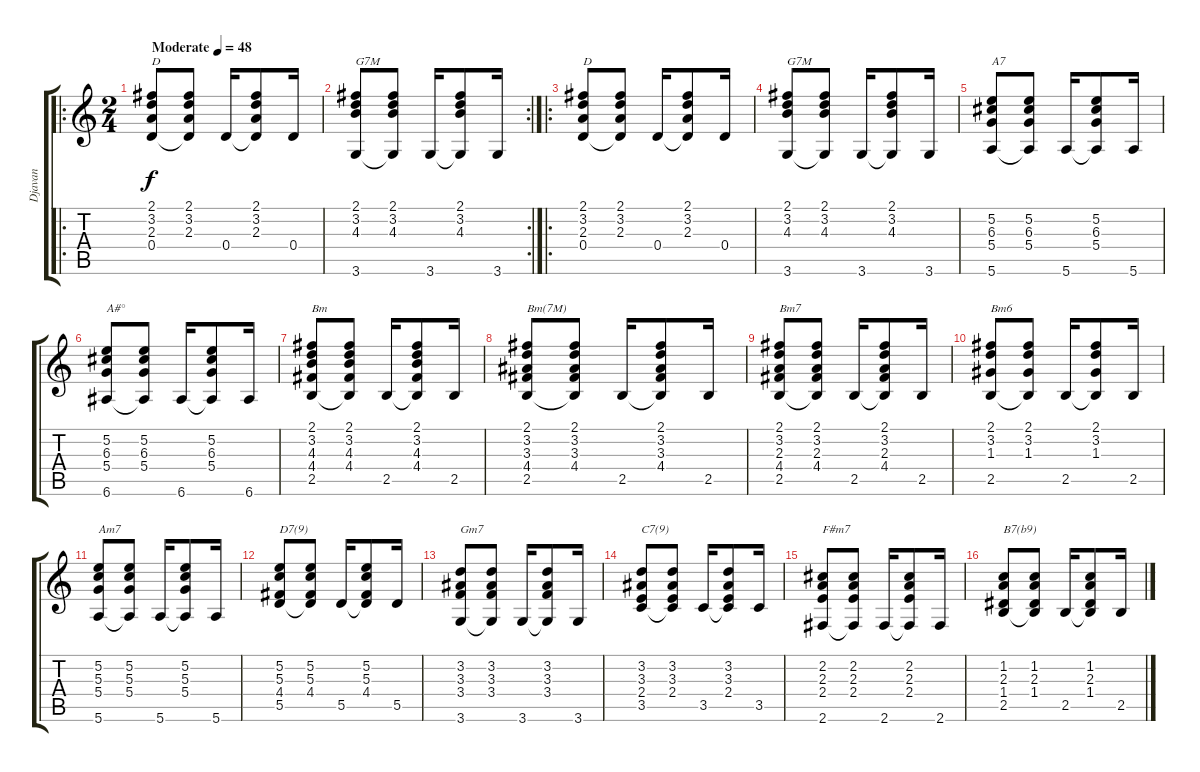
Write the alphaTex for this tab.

\track ("Djavan" "Djavan") {instrument acousticguitarnylon}
\staff {score tabs}
\tuning (E4 B3 G3 D3 A2 E2) {hide}
\ro
\ts (2 4)
\tempo (48 "Moderate")
\clef g2
\ks c
(2.1 3.2 2.3 0.4).8{txt "D" dy f instrument acousticguitarnylon} (2.1 3.2 2.3 0.4{t}).8 0.4.16 (2.1 3.2 2.3 0.4{t}).8 0.4.16 |
\rc 2
(2.1 3.2 4.3 3.6).8{txt "G7M"} (2.1 3.2 4.3 3.6{t}).8 3.6.16 (2.1 3.2 4.3 3.6{t}).8 3.6.16 |
\ro
(2.1 3.2 2.3 0.4).8{txt "D"} (2.1 3.2 2.3 0.4{t}).8 0.4.16 (2.1 3.2 2.3 0.4{t}).8 0.4.16 |
(2.1 3.2 4.3 3.6).8{txt "G7M"} (2.1 3.2 4.3 3.6{t}).8 3.6.16 (2.1 3.2 4.3 3.6{t}).8 3.6.16 |
(5.2 6.3 5.4 5.6).8{txt "A7"} (5.2 6.3 5.4 5.6{t}).8 5.6.16 (5.2 6.3 5.4 5.6{t}).8 5.6.16 |
(5.2 6.3 5.4 6.6).8{txt "A#°"} (5.2 6.3 5.4 6.6{t}).8 6.6.16 (5.2 6.3 5.4 6.6{t}).8 6.6.16 |
(2.1 3.2 4.3 4.4 2.5).8{txt "Bm"} (2.1 3.2 4.3 4.4 2.5{t}).8 2.5.16 (2.1 3.2 4.3 4.4 2.5{t}).8 2.5.16 |
(2.1 3.2 3.3 4.4 2.5).8{txt "Bm(7M)"} (2.1 3.2 3.3 4.4 2.5{t}).8 2.5.16 (2.1 3.2 3.3 4.4 2.5{t}).8 2.5.16 |
(2.1 3.2 2.3 4.4 2.5).8{txt "Bm7"} (2.1 3.2 2.3 4.4 2.5{t}).8 2.5.16 (2.1 3.2 2.3 4.4 2.5{t}).8 2.5.16 |
(2.1 3.2 1.3 2.5).8{txt "Bm6"} (2.1 3.2 1.3 2.5{t}).8 2.5.16 (2.1 3.2 1.3 2.5{t}).8 2.5.16 |
(5.2 5.3 5.4 5.6).8{txt "Am7"} (5.2 5.3 5.4 5.6{t}).8 5.6.16 (5.2 5.3 5.4 5.6{t}).8 5.6.16 |
(5.2 5.3 4.4 5.5).8{txt "D7(9)"} (5.2 5.3 4.4 5.5{t}).8 5.5.16 (5.2 5.3 4.4 5.5{t}).8 5.5.16 |
(3.2 3.3 3.4 3.6).8{txt "Gm7"} (3.2 3.3 3.4 3.6{t}).8 3.6.16 (3.2 3.3 3.4 3.6{t}).8 3.6.16 |
(3.2 3.3 2.4 3.5).8{txt "C7(9)"} (3.2 3.3 2.4 3.5{t}).8 3.5.16 (3.2 3.3 2.4 3.5{t}).8 3.5.16 |
(2.2 2.3 2.4 2.6).8{txt "F#m7"} (2.2 2.3 2.4 2.6{t}).8 2.6.16 (2.2 2.3 2.4 2.6{t}).8 2.6.16 |
(1.2 2.3 1.4 2.5).8{txt "B7(b9)"} (1.2 2.3 1.4 2.5{t}).8 2.5.16 (1.2 2.3 1.4 2.5{t}).8 2.5.16
